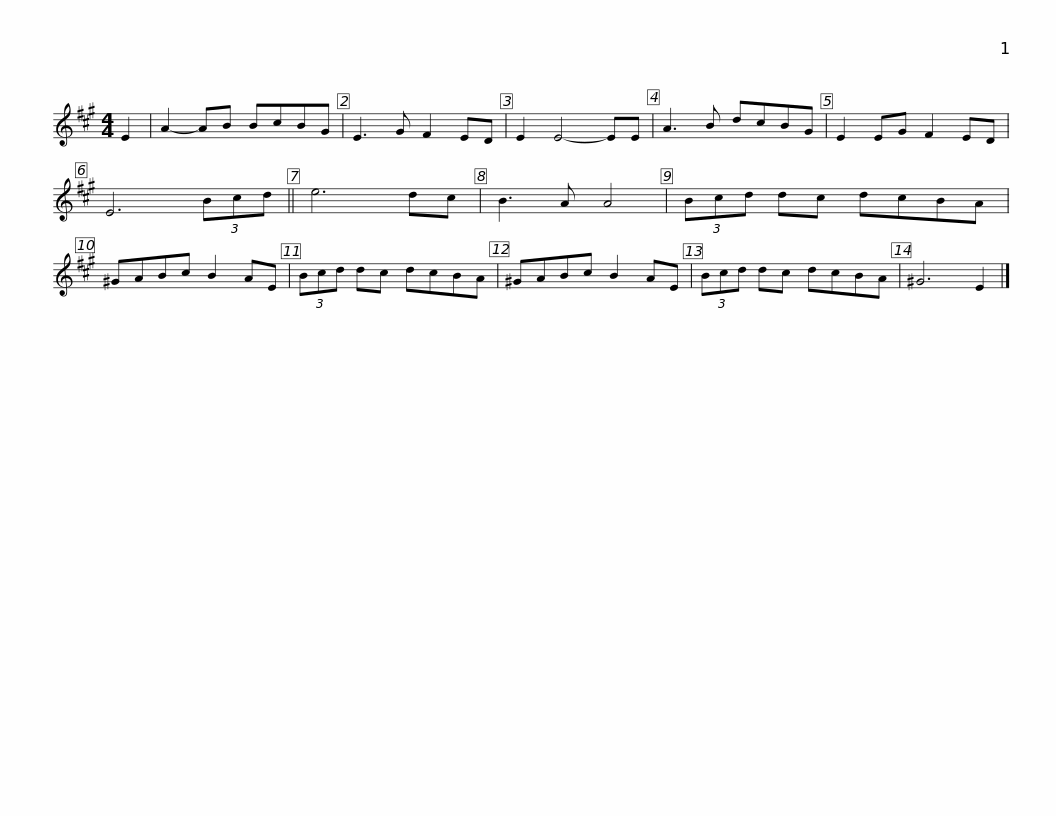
X:1
L:1/8
M:4/4
I:linebreak $
K:A
V:1 treble
V:1
 E2 | A2- AB BcBG | E3 G F2 ED | E2 E4- EE |$ A3 B dcBG | %5
 E2 EG F2 ED | E6 (3Bcd ||$ e6 dc | B3 A A4 | (3Bcd dc dcBA | %10
 ^GABc B2 AE |$ (3Bcd dc dcBA | ^GABc B2 AE | (3Bcd dc dcBA | ^G6 E2 |] %15
